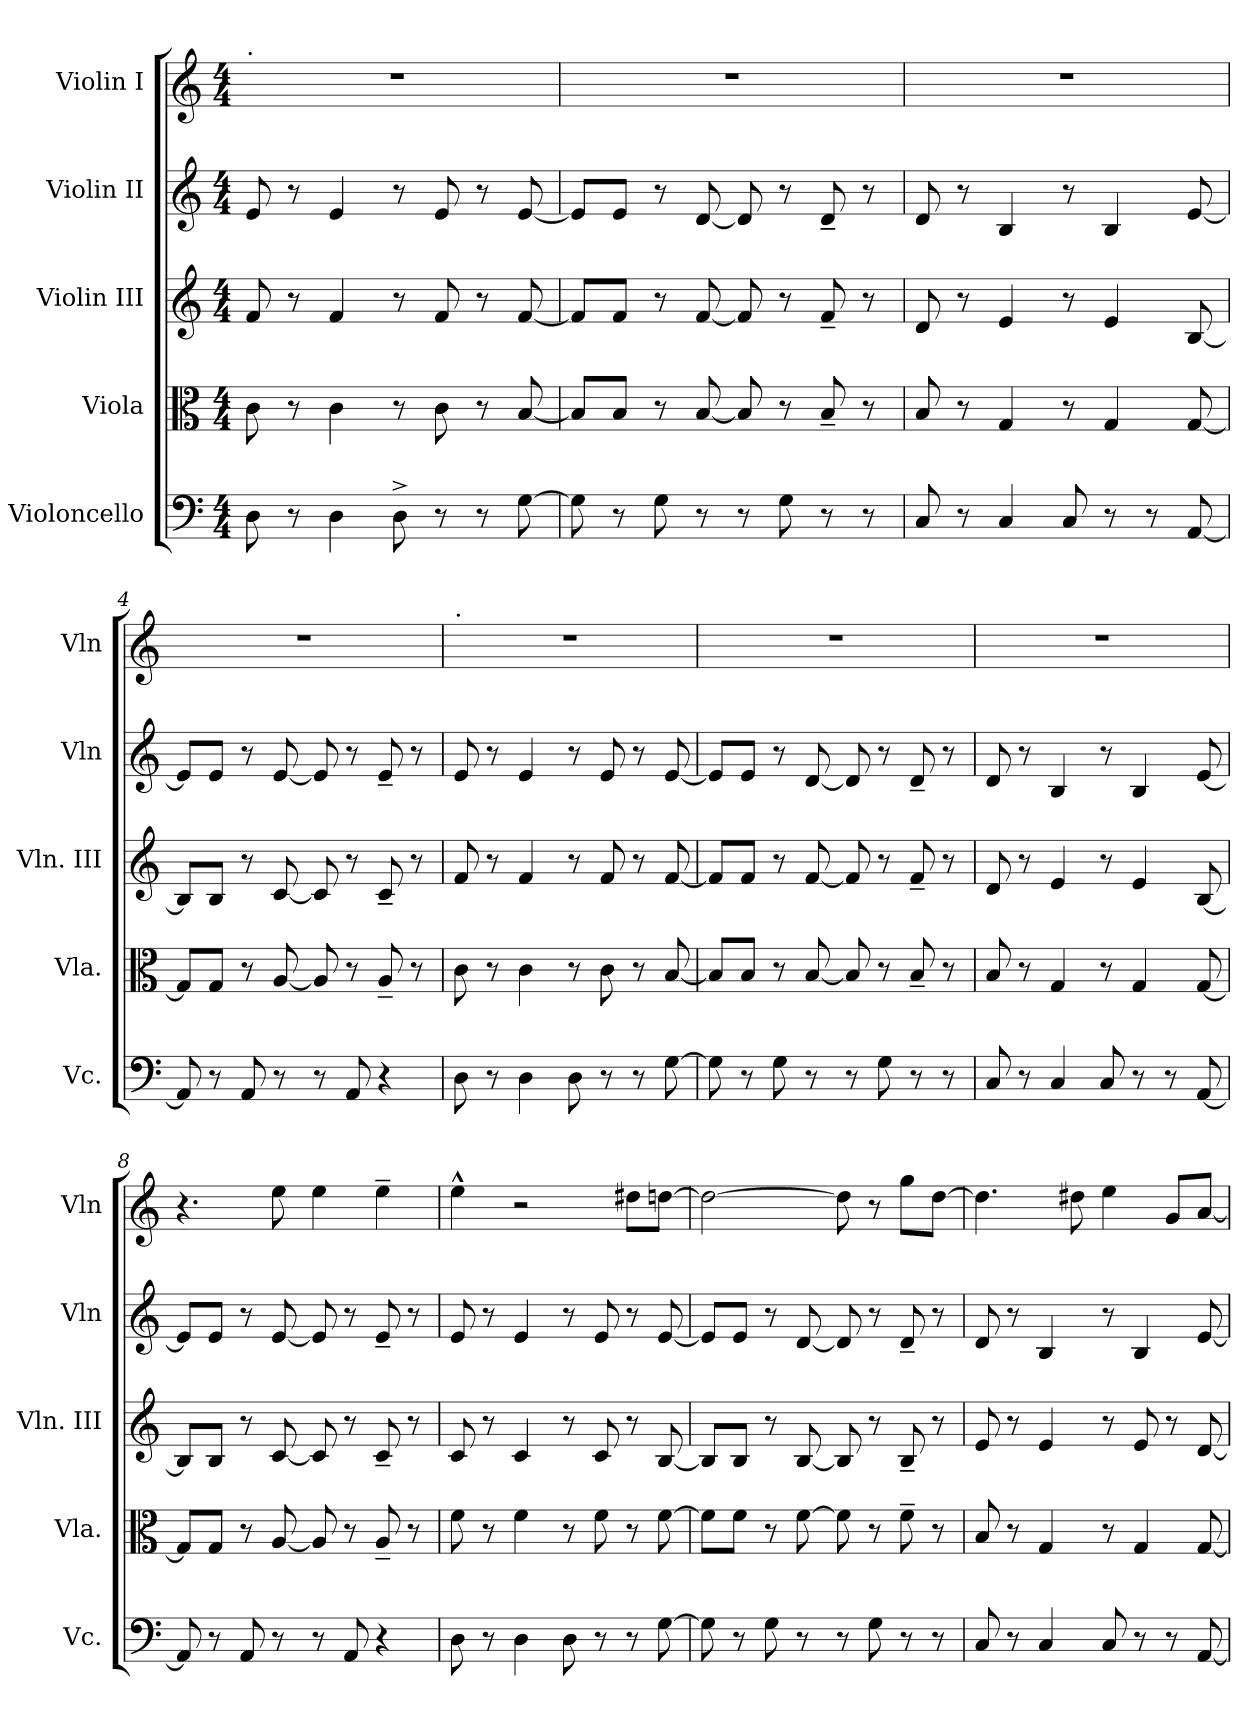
**kern	**kern	**kern	**kern	**kern
*part5	*part4	*part3	*part2	*part1
*staff5	*staff4	*staff3	*staff2	*staff1
*I"Violoncello	*I"Viola	*I"Violin III	*I"Violin II	*I"Violin I
*I'Vc.	*I'Vla.	*I'Vln. III	*I'Vln	*I'Vln
*clefF4	*clefC3	*clefG2	*clefG2	*clefG2
*k[]	*k[]	*k[]	*k[]	*k[]
*M4/4	*M4/4	*M4/4	*M4/4	*M4/4
=1	=1	=1	=1	=1
!	!	!	!	!LO:TX:a:t=.
8D\	8c\	8f/	8e/	1r
8r	8r	8r	8r	.
4D\	4c\	4f/	4e/	.
8D^\	8r	8r	8r	.
8r	8c\	8f/	8e/	.
8r	8r	8r	8r	.
[8G\	[8B/	[8f/	[8e/	.
=2	=2	=2	=2	=2
8G\]	8B/L]	8f/L]	8e/L]	1r
8r	8B/J	8f/J	8e/J	.
8G\	8r	8r	8r	.
8r	[8B/	[8f/	[8d/	.
8r	8B/]	8f/]	8d/]	.
8G\	8r	8r	8r	.
8r	8B~/	8f~/	8d~/	.
8r	8r	8r	8r	.
=3	=3	=3	=3	=3
8C/	8B/	8d/	8d/	1r
8r	8r	8r	8r	.
4C/	4G/	4e/	4B/	.
8C/	8r	8r	8r	.
8r	4G/	4e/	4B/	.
8r	.	.	.	.
[8AA/	[8G/	[8B/	[8e/	.
=4	=4	=4	=4	=4
8AA/]	8G/L]	8B/L]	8e/L]	1r
8r	8G/J	8B/J	8e/J	.
8AA/	8r	8r	8r	.
8r	[8A/	[8c/	[8e/	.
8r	8A/]	8c/]	8e/]	.
8AA/	8r	8r	8r	.
4r	8A~/	8c~/	8e~/	.
.	8r	8r	8r	.
!!LO:LB:g=z
=5	=5	=5	=5	=5
!	!	!	!	!LO:TX:a:t=.
8D\	8c\	8f/	8e/	1r
8r	8r	8r	8r	.
4D\	4c\	4f/	4e/	.
8D\	8r	8r	8r	.
8r	8c\	8f/	8e/	.
8r	8r	8r	8r	.
[8G\	[8B/	[8f/	[8e/	.
=6	=6	=6	=6	=6
8G\]	8B/L]	8f/L]	8e/L]	1r
8r	8B/J	8f/J	8e/J	.
8G\	8r	8r	8r	.
8r	[8B/	[8f/	[8d/	.
8r	8B/]	8f/]	8d/]	.
8G\	8r	8r	8r	.
8r	8B~/	8f~/	8d~/	.
8r	8r	8r	8r	.
=7	=7	=7	=7	=7
8C/	8B/	8d/	8d/	1r
8r	8r	8r	8r	.
4C/	4G/	4e/	4B/	.
8C/	8r	8r	8r	.
8r	4G/	4e/	4B/	.
8r	.	.	.	.
[8AA/	[8G/	[8B/	[8e/	.
=8	=8	=8	=8	=8
8AA/]	8G/L]	8B/L]	8e/L]	4.r
8r	8G/J	8B/J	8e/J	.
8AA/	8r	8r	8r	.
8r	[8A/	[8c/	[8e/	8ee\
8r	8A/]	8c/]	8e/]	4ee\
8AA/	8r	8r	8r	.
4r	8A~/	8c~/	8e~/	4ee~\
.	8r	8r	8r	.
!!LO:PB:g=z
=9	=9	=9	=9	=9
8D\	8f\	8c/	8e/	4ee^^\
8r	8r	8r	8r	.
4D\	4f\	4c/	4e/	2r
8D\	8r	8r	8r	.
8r	8f\	8c/	8e/	.
8r	8r	8r	8r	8dd#X\L
[8G\	[8f\	[8B/	[8e/	[8ddn\J
=10	=10	=10	=10	=10
8G\]	8f\L]	8B/L]	8e/L]	2dd\_
8r	8f\J	8B/J	8e/J	.
8G\	8r	8r	8r	.
8r	[8f\	[8B/	[8d/	.
8r	8f\]	8B/]	8d/]	8dd\]
8G\	8r	8r	8r	8r
8r	8f~\	8B~/	8d~/	8gg\L
8r	8r	8r	8r	[8dd\J
=11	=11	=11	=11	=11
8C/	8B/	8e/	8d/	4.dd\]
8r	8r	8r	8r	.
4C/	4G/	4e/	4B/	.
.	.	.	.	8dd#X\
8C/	8r	8r	8r	4ee\
8r	4G/	8e/	4B/	.
8r	.	8r	.	8g/L
[8AA/	[8G/	[8d/	[8e/	[8a/J
=	=	=	=	=
*-	*-	*-	*-	*-
